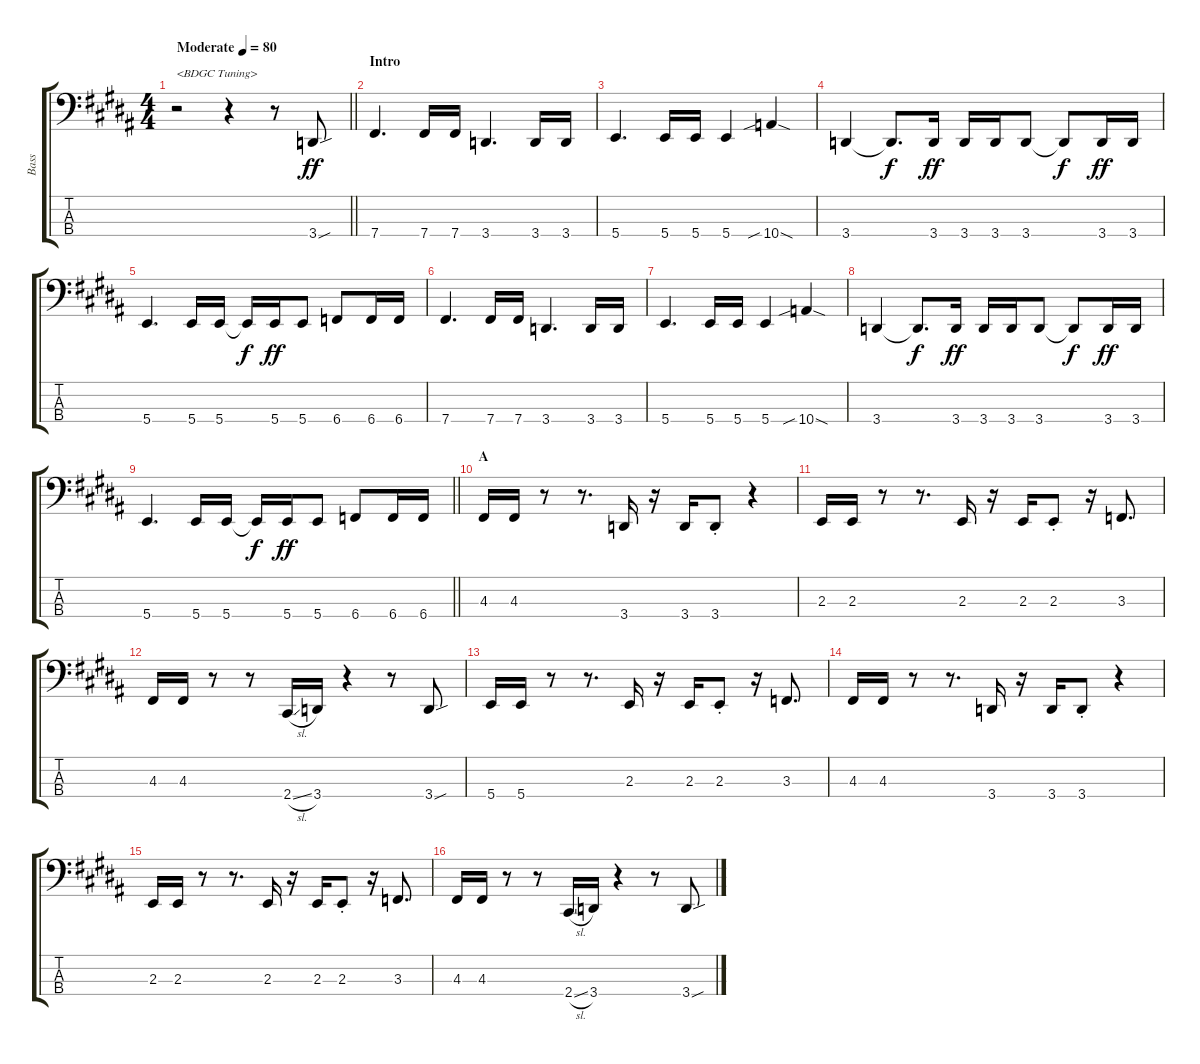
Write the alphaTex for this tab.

\track ("Bass" "Bass") {instrument electricbasspick}
\staff {score tabs}
\tuning (C2 G1 D1 B0) {hide}
\ts (4 4)
\tempo (80 "Moderate")
\clef f4
\barLineRight lightlight
\ks b
r.2{txt "<BDGC Tuning>" dy ff instrument electricbasspick} r.4 r.8 3.4{sou}.8 |
\section ("" "Intro")
7.4.4{d} 7.4.16 7.4.16 3.4.4{d} 3.4.16 3.4.16 |
5.4.4{d} 5.4.16 5.4.16 5.4.4 10.4{sib sod}.4 |
3.4.4 3.4{t}.8{d dy f} 3.4.16{dy ff} 3.4.16 3.4.16 3.4.8 3.4{t}.8{dy f} 3.4.16{dy ff} 3.4.16 |
5.4.4{d} 5.4.16 5.4.16 5.4{t}.16{dy f} 5.4.16{dy ff} 5.4.8 6.4.8 6.4.16 6.4.16 |
7.4.4{d} 7.4.16 7.4.16 3.4.4{d} 3.4.16 3.4.16 |
5.4.4{d} 5.4.16 5.4.16 5.4.4 10.4{sib sod}.4 |
3.4.4 3.4{t}.8{d dy f} 3.4.16{dy ff} 3.4.16 3.4.16 3.4.8 3.4{t}.8{dy f} 3.4.16{dy ff} 3.4.16 |
\barLineRight lightlight
5.4.4{d} 5.4.16 5.4.16 5.4{t}.16{dy f} 5.4.16{dy ff} 5.4.8 6.4.8 6.4.16 6.4.16 |
\section ("" "A")
4.3.16 4.3.16 r.8 r.8{d} 3.4.16 r.16 3.4.16 3.4{st}.8 r.4 |
2.3.16 2.3.16 r.8 r.8{d} 2.3.16 r.16 2.3.16 2.3{st}.8 r.16 3.3.8{d} |
4.3.16 4.3.16 r.8 r.8 2.4{sl}.16 3.4.16 r.4 r.8 3.4{sou}.8 |
5.4.16 5.4.16 r.8 r.8{d} 2.3.16 r.16 2.3.16 2.3{st}.8 r.16 3.3.8{d} |
4.3.16 4.3.16 r.8 r.8{d} 3.4.16 r.16 3.4.16 3.4{st}.8 r.4 |
2.3.16 2.3.16 r.8 r.8{d} 2.3.16 r.16 2.3.16 2.3{st}.8 r.16 3.3.8{d} |
4.3.16 4.3.16 r.8 r.8 2.4{sl}.16 3.4.16 r.4 r.8 3.4{sou}.8
